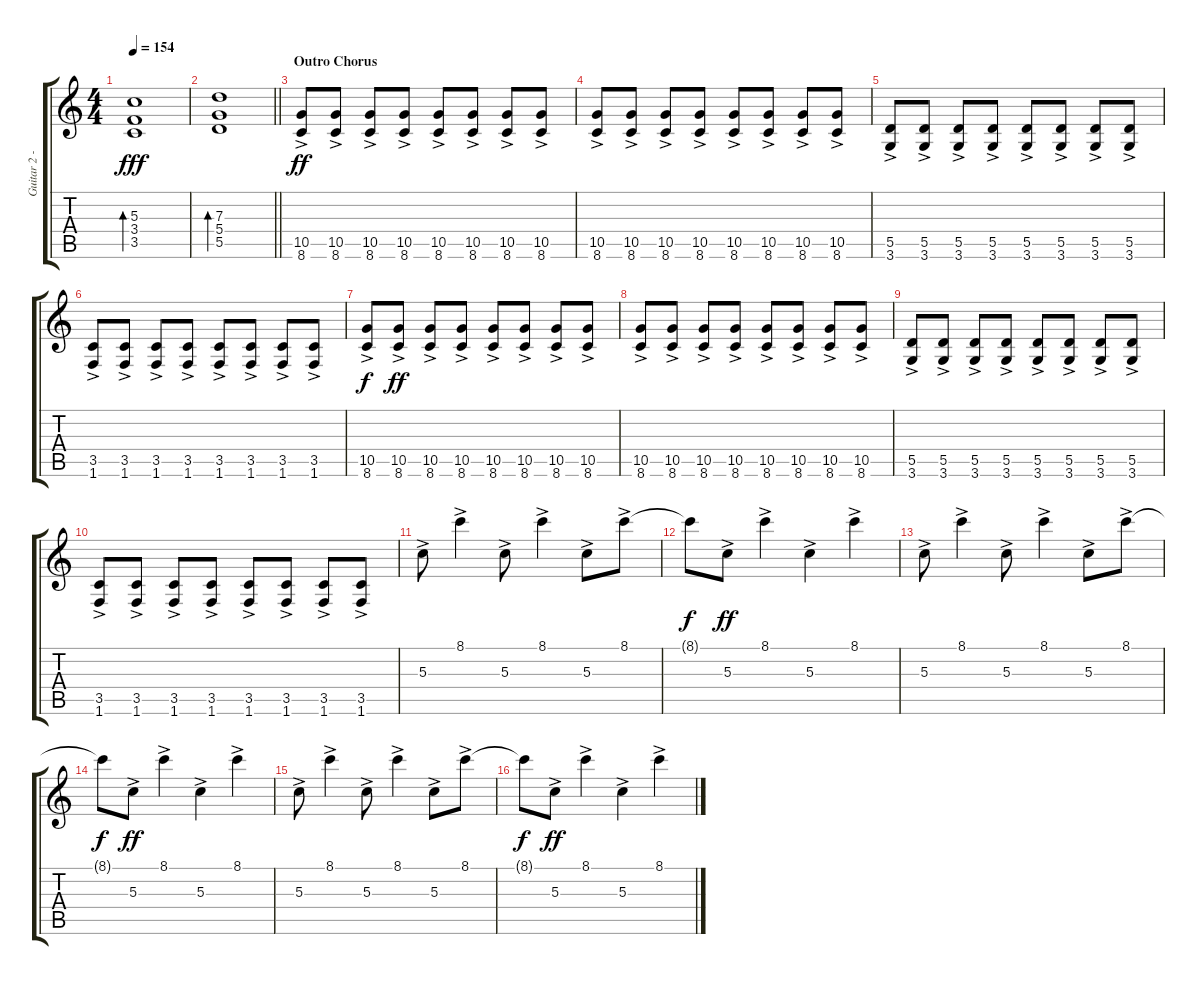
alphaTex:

\track ("Guitar 2 - Tom " "Guitar 2 -") {instrument distortionguitar}
\staff {score tabs}
\tuning (E4 B3 G3 D3 A2 E2) {hide}
\ts (4 4)
\tempo 154
\clef g2
\ks c
(5.3 3.4 3.5).1{bd 480 dy fff} |
\barLineRight lightlight
(7.3 5.4 5.5).1{bd 480} |
\section ("" "Outro Chorus ")
(10.5{ac} 8.6{ac}).8{dy ff volume 16} (10.5{ac} 8.6{ac}).8 (10.5{ac} 8.6{ac}).8 (10.5{ac} 8.6{ac}).8 (10.5{ac} 8.6{ac}).8 (10.5{ac} 8.6{ac}).8 (10.5{ac} 8.6{ac}).8 (10.5{ac} 8.6{ac}).8 |
(10.5{ac} 8.6{ac}).8 (10.5{ac} 8.6{ac}).8 (10.5{ac} 8.6{ac}).8 (10.5{ac} 8.6{ac}).8 (10.5{ac} 8.6{ac}).8 (10.5{ac} 8.6{ac}).8 (10.5{ac} 8.6{ac}).8 (10.5{ac} 8.6{ac}).8 |
(5.5{ac} 3.6{ac}).8 (5.5{ac} 3.6{ac}).8 (5.5{ac} 3.6{ac}).8 (5.5{ac} 3.6{ac}).8 (5.5{ac} 3.6{ac}).8 (5.5{ac} 3.6{ac}).8 (5.5{ac} 3.6{ac}).8 (5.5{ac} 3.6{ac}).8 |
(3.5{ac} 1.6{ac}).8 (3.5{ac} 1.6{ac}).8 (3.5{ac} 1.6{ac}).8 (3.5{ac} 1.6{ac}).8 (3.5{ac} 1.6{ac}).8 (3.5{ac} 1.6{ac}).8 (3.5{ac} 1.6{ac}).8 (3.5{ac} 1.6{ac}).8 |
(10.5{ac} 8.6).8{dy f} (10.5{ac} 8.6{ac}).8{dy ff} (10.5{ac} 8.6{ac}).8 (10.5{ac} 8.6{ac}).8 (10.5{ac} 8.6{ac}).8 (10.5{ac} 8.6{ac}).8 (10.5{ac} 8.6{ac}).8 (10.5{ac} 8.6{ac}).8 |
(10.5{ac} 8.6{ac}).8 (10.5{ac} 8.6{ac}).8 (10.5{ac} 8.6{ac}).8 (10.5{ac} 8.6{ac}).8 (10.5{ac} 8.6{ac}).8 (10.5{ac} 8.6{ac}).8 (10.5{ac} 8.6{ac}).8 (10.5{ac} 8.6{ac}).8 |
(5.5{ac} 3.6{ac}).8 (5.5{ac} 3.6{ac}).8 (5.5{ac} 3.6{ac}).8 (5.5{ac} 3.6{ac}).8 (5.5{ac} 3.6{ac}).8 (5.5{ac} 3.6{ac}).8 (5.5{ac} 3.6{ac}).8 (5.5{ac} 3.6{ac}).8 |
(3.5{ac} 1.6{ac}).8 (3.5{ac} 1.6{ac}).8 (3.5{ac} 1.6{ac}).8 (3.5{ac} 1.6{ac}).8 (3.5{ac} 1.6{ac}).8 (3.5{ac} 1.6{ac}).8 (3.5{ac} 1.6{ac}).8 (3.5{ac} 1.6{ac}).8 |
5.3{ac}.8{volume 14} 8.1{ac}.4 5.3{ac}.8 8.1{ac}.4 5.3{ac}.8 8.1{ac}.8 |
8.1{t}.8{dy f} 5.3{ac}.8{dy ff} 8.1{ac}.4 5.3{ac}.4 8.1{ac}.4 |
5.3{ac}.8 8.1{ac}.4 5.3{ac}.8 8.1{ac}.4 5.3{ac}.8 8.1{ac}.8 |
8.1{t}.8{dy f} 5.3{ac}.8{dy ff} 8.1{ac}.4 5.3{ac}.4 8.1{ac}.4 |
5.3{ac}.8 8.1{ac}.4 5.3{ac}.8 8.1{ac}.4 5.3{ac}.8 8.1{ac}.8 |
8.1{t}.8{dy f} 5.3{ac}.8{dy ff} 8.1{ac}.4 5.3{ac}.4 8.1{ac}.4
